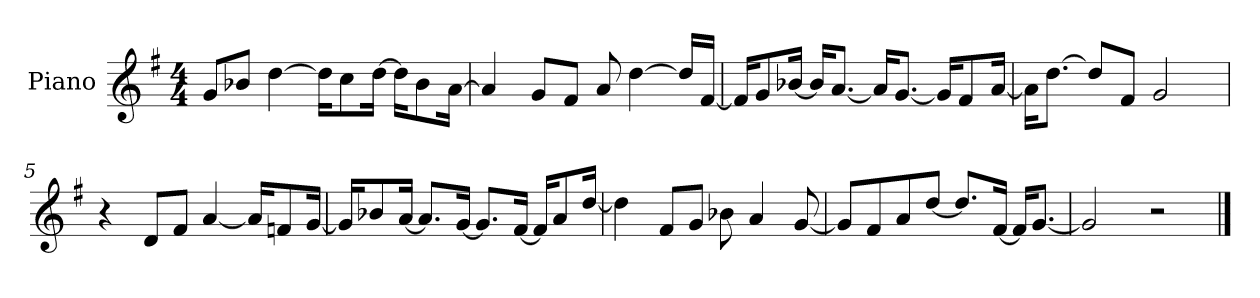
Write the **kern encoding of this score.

**kern
*part1
*staff1
*I"Piano
*I'P-no
*clefG2
*k[f#]
*M4/4
*MM90
=1
8g/L
8b-X/J
[4dd\
16dd\KL]
8cc\
[16dd\Jk
16dd\KL]
8b-\
[16a\Jk
=2
4a/]
8g/L
8f#/J
8a/
[4dd\
16dd/LL]
[16f#/JJ
=3
16f#/KL]
8g/
[16b-X/Jk
16b-/KL]
[8.a/J
16a/KL]
[8.g/J
16g/KL]
8f#/
[16a/Jk
=4
16a\KL]
[8.dd\J
8dd/L]
8f#/J
2g/
!!LO:LB:g=z
=5
4r
8d/L
8f#/J
[4a/
16a/KL]
8fn/
[16g/Jk
=6
16g/KL]
8b-X/
[16a/Jk
8.a/L]
[16g/Jk
8.g/L]
[16f#/Jk
16f#/KL]
8a/
[16dd/Jk
=7
4dd\]
8f#/L
8g/J
8b-X\
4a/
[8g/
=8
8g/L]
8f#/
8a/
[8dd/J
8.dd/L]
[16f#/Jk
16f#/KL]
[8.g/J
=9
2g/]
2r
==
*-
